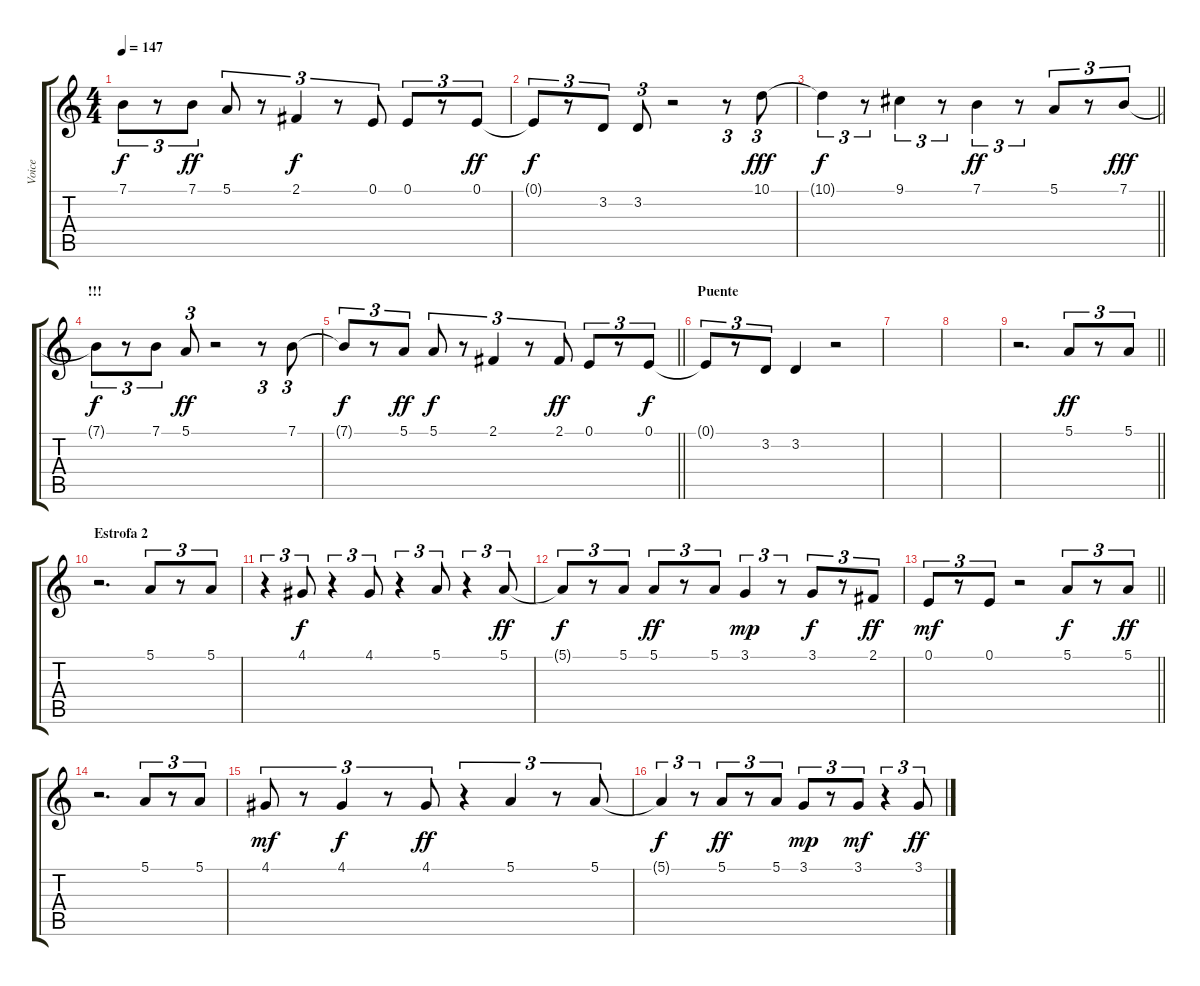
\track ("Voice" "Voice") {instrument altosax}
\staff {score tabs}
\tuning (E4 B3 G3 D3 A2 E2) {hide}
\ts (4 4)
\tempo 147
\clef g2
\ks c
7.1{t}.8{tu (3 2) dy f} r.8{tu (3 2)} 7.1.8{tu (3 2) dy ff} 5.1.8{tu (3 2)} r.8{tu (3 2)} 2.1.4{tu (3 2) dy f} r.8{tu (3 2)} 0.1.8{tu (3 2)} 0.1.8{tu (3 2)} r.8{tu (3 2)} 0.1.8{tu (3 2) dy ff} |
0.1{t}.8{tu (3 2) dy f} r.8{tu (3 2)} 3.2.8{tu (3 2)} 3.2.8{tu (3 2)} r.2 r.8{tu (3 2)} 10.1.8{tu (3 2) dy fff} |
\barLineRight lightlight
10.1{t}.4{tu (3 2) dy f} r.8{tu (3 2)} 9.1.4{tu (3 2)} r.8{tu (3 2)} 7.1.4{tu (3 2) dy ff} r.8{tu (3 2)} 5.1.8{tu (3 2)} r.8{tu (3 2)} 7.1.8{tu (3 2) dy fff} |
\section ("" "!!!")
7.1{t}.8{tu (3 2) dy f} r.8{tu (3 2)} 7.1.8{tu (3 2)} 5.1.8{tu (3 2) dy ff} r.2 r.8{tu (3 2)} 7.1.8{tu (3 2)} |
\barLineRight lightlight
7.1{t}.8{tu (3 2) dy f} r.8{tu (3 2)} 5.1.8{tu (3 2) dy ff} 5.1.8{tu (3 2) dy f} r.8{tu (3 2)} 2.1.4{tu (3 2)} r.8{tu (3 2)} 2.1.8{tu (3 2) dy ff} 0.1.8{tu (3 2)} r.8{tu (3 2)} 0.1.8{tu (3 2) dy f} |
\section ("" "Puente")
0.1{t}.8{tu (3 2)} r.8{tu (3 2)} 3.2.8{tu (3 2)} 3.2.4 r.2 |
|
|
\barLineRight lightlight
r.2{d} 5.1.8{tu (3 2) dy ff} r.8{tu (3 2)} 5.1.8{tu (3 2)} |
\section ("" "Estrofa 2")
r.2{d} 5.1.8{tu (3 2)} r.8{tu (3 2)} 5.1.8{tu (3 2)} |
r.4{tu (3 2)} 4.1.8{tu (3 2) dy f} r.4{tu (3 2)} 4.1.8{tu (3 2)} r.4{tu (3 2)} 5.1.8{tu (3 2)} r.4{tu (3 2)} 5.1.8{tu (3 2) dy ff} |
5.1{t}.8{tu (3 2) dy f} r.8{tu (3 2)} 5.1.8{tu (3 2)} 5.1.8{tu (3 2) dy ff} r.8{tu (3 2)} 5.1.8{tu (3 2)} 3.1.4{tu (3 2) dy mp} r.8{tu (3 2)} 3.1.8{tu (3 2) dy f} r.8{tu (3 2)} 2.1.8{tu (3 2) dy ff} |
\barLineRight lightlight
0.1.8{tu (3 2) dy mf} r.8{tu (3 2)} 0.1.8{tu (3 2)} r.2 5.1.8{tu (3 2) dy f} r.8{tu (3 2)} 5.1.8{tu (3 2) dy ff} |
r.2{d} 5.1.8{tu (3 2)} r.8{tu (3 2)} 5.1.8{tu (3 2)} |
4.1.8{tu (3 2) dy mf} r.8{tu (3 2)} 4.1.4{tu (3 2) dy f} r.8{tu (3 2)} 4.1.8{tu (3 2) dy ff} r.4{tu (3 2)} 5.1.4{tu (3 2)} r.8{tu (3 2)} 5.1.8{tu (3 2)} |
5.1{t}.4{tu (3 2) dy f} r.8{tu (3 2)} 5.1.8{tu (3 2) dy ff} r.8{tu (3 2)} 5.1.8{tu (3 2)} 3.1.8{tu (3 2) dy mp} r.8{tu (3 2)} 3.1.8{tu (3 2) dy mf} r.4{tu (3 2)} 3.1.8{tu (3 2) dy ff}
